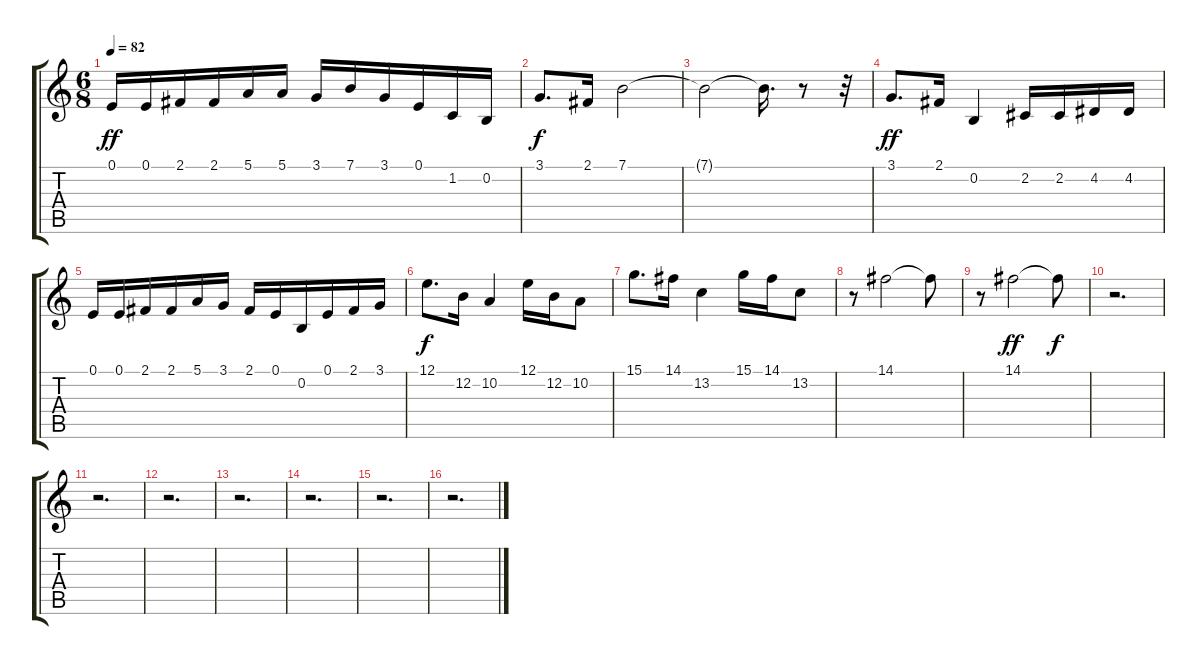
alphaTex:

\track "" {instrument altosax}
\staff {score tabs}
\tuning (E4 B3 G3 D3 A2 E2) {hide}
\ts (6 8)
\tempo 82
\clef g2
\ks c
0.1.16{dy ff} 0.1.16 2.1.16 2.1.16 5.1.16 5.1.16 3.1.16 7.1.16 3.1.16 0.1.16 1.2.16 0.2.16 |
3.1.8{d dy f} 2.1.16 7.1.2 |
7.1{t}.2 7.1{t}.16{d} r.8 r.32 |
3.1.8{d dy ff} 2.1.16 0.2.4 2.2.16 2.2.16 4.2.16 4.2.16 |
0.1.16 0.1.16 2.1.16 2.1.16 5.1.16 3.1.16 2.1.16 0.1.16 0.2.16 0.1.16 2.1.16 3.1.16 |
12.1.8{d dy f} 12.2.16 10.2.4 12.1.16 12.2.16 10.2.8 |
15.1.8{d} 14.1.16 13.2.4 15.1.16 14.1.16 13.2.8 |
r.8 14.1.2{volume 11} 14.1{t}.8 |
r.8 14.1.2{dy ff} 14.1{t}.8{dy f} |
r.2{d} |
r.2{d} |
r.2{d} |
r.2{d} |
r.2{d} |
r.2{d} |
r.2{d}
